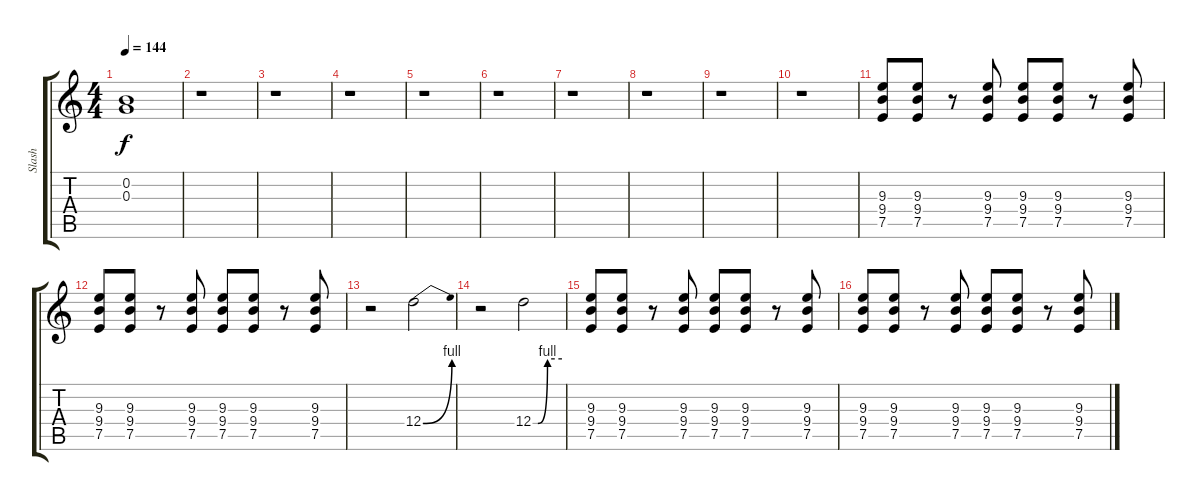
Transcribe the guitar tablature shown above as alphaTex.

\track ("Slash" "Slash") {instrument distortionguitar}
\staff {score tabs}
\tuning (E4 B3 G3 D3 A2 E2) {hide}
\ts (4 4)
\tempo 144
\clef g2
\ks c
(0.2{t} 0.3{t}).1{dy f volume 3} |
r.1 |
r.1 |
r.1 |
r.1 |
r.1 |
r.1 |
r.1 |
r.1 |
r.1 |
(9.3 9.4 7.5).8{volume 5} (9.3 9.4 7.5).8 r.8 (9.3 9.4 7.5).8 (9.3 9.4 7.5).8 (9.3 9.4 7.5).8 r.8 (9.3 9.4 7.5).8 |
(9.3 9.4 7.5).8 (9.3 9.4 7.5).8 r.8 (9.3 9.4 7.5).8 (9.3 9.4 7.5).8 (9.3 9.4 7.5).8 r.8 (9.3 9.4 7.5).8 |
r.2 12.4{be (bend 0 0 60 4)}.2{volume 13} |
r.2 12.4{be (custom 0 0 10 0 30 4 60 4)}.2 |
(9.3 9.4 7.5).8{volume 5} (9.3 9.4 7.5).8 r.8 (9.3 9.4 7.5).8 (9.3 9.4 7.5).8 (9.3 9.4 7.5).8 r.8 (9.3 9.4 7.5).8 |
(9.3 9.4 7.5).8 (9.3 9.4 7.5).8 r.8 (9.3 9.4 7.5).8 (9.3 9.4 7.5).8 (9.3 9.4 7.5).8 r.8 (9.3 9.4 7.5).8
